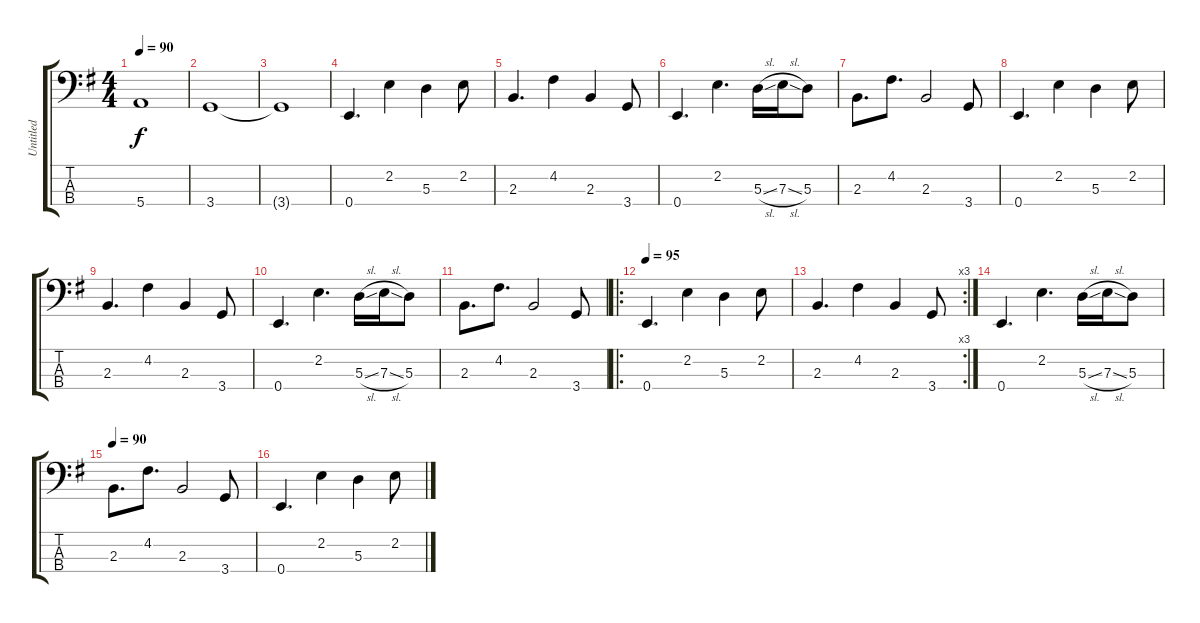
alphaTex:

\track ("Untitled" "Untitled") {instrument electricbasspick}
\staff {score tabs}
\tuning (G2 D2 A1 E1) {hide}
\ts (4 4)
\tempo 90
\clef f4
\ks g
5.4.1{dy f} |
3.4.1 |
3.4{t}.1 |
0.4.4{d} 2.2.4 5.3.4 2.2.8 |
2.3.4{d} 4.2.4 2.3.4 3.4.8 |
0.4.4{d} 2.2.4{d} 5.3{sl}.16 7.3{sl}.16 5.3.8 |
2.3.8{d} 4.2.8{d} 2.3.2 3.4.8 |
0.4.4{d} 2.2.4 5.3.4 2.2.8 |
2.3.4{d} 4.2.4 2.3.4 3.4.8 |
0.4.4{d} 2.2.4{d} 5.3{sl}.16 7.3{sl}.16 5.3.8 |
2.3.8{d} 4.2.8{d} 2.3.2 3.4.8 |
\ro
\tempo 95
0.4.4{d} 2.2.4 5.3.4 2.2.8 |
\rc 3
2.3.4{d} 4.2.4 2.3.4 3.4.8 |
0.4.4{d} 2.2.4{d} 5.3{sl}.16 7.3{sl}.16 5.3.8 |
\tempo 90
2.3.8{d} 4.2.8{d} 2.3.2 3.4.8 |
0.4.4{d} 2.2.4 5.3.4 2.2.8
